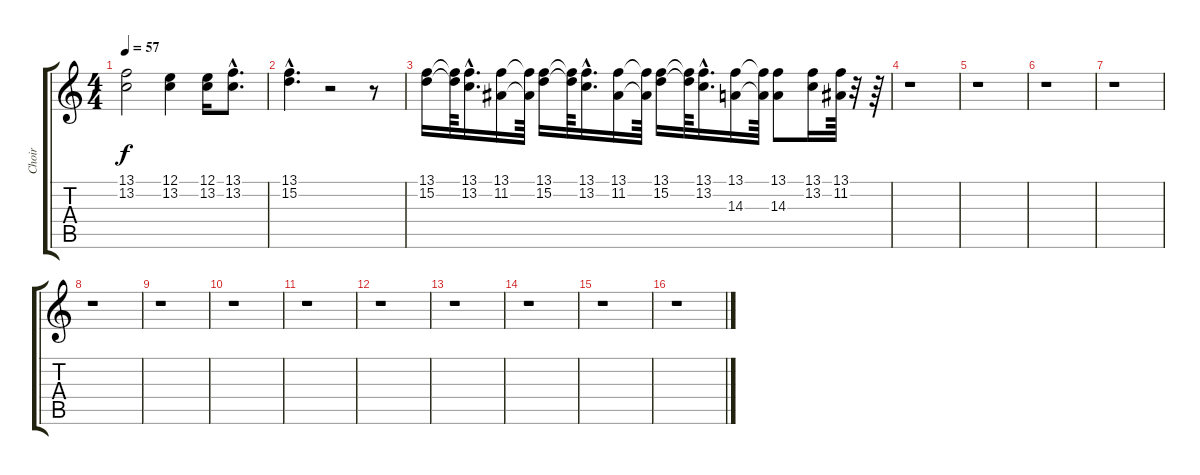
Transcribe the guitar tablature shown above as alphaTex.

\track ("Choir" "Choir") {instrument choiraahs}
\staff {score tabs}
\tuning (E4 B3 G3 D3 A2 E2) {hide}
\ts (4 4)
\tempo 57
\clef g2
\ks c
(13.1 13.2).2{dy f} (12.1 13.2).4 (12.1 13.2).16 (13.1{hac} 13.2{hac}).8{d} |
(13.1{hac} 15.2{hac}).4{d} r.2 r.8 |
(13.1 15.2).16 (13.1{t} 15.2{t}).64 (13.1{hac} 13.2{hac}).16{d} (13.1 11.2).16 (13.1{t} 11.2{t}).64 (13.1 15.2).16 (13.1{t} 15.2{t}).64 (13.1{hac} 13.2{hac}).16{d} (13.1 11.2).16 (13.1{t} 11.2{t}).64 (13.1 15.2).16 (13.1{t} 15.2{t}).64 (13.1{hac} 13.2{hac}).16{d} (13.1 14.3).16 (13.1{t} 14.3{t}).64 (13.1 14.3).8 (13.1 13.2).16 (13.1 11.2).64 r.32 r.64 |
r.1 |
r.1 |
r.1 |
r.1 |
r.1 |
r.1 |
r.1 |
r.1 |
r.1 |
r.1 |
r.1 |
r.1 |
r.1
